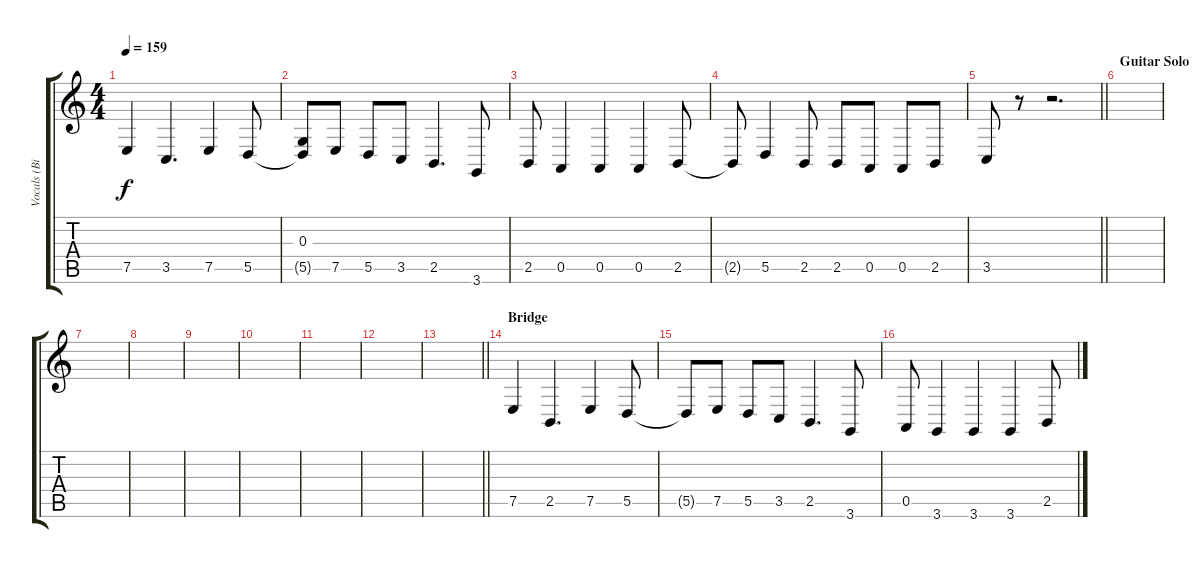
\track ("Vocals (Billie Joe Armstrong)" "Vocals (Bi") {instrument sitar}
\staff {score tabs}
\tuning (E4 B3 G3 D3 A2 E2) {hide}
\ts (4 4)
\tempo 159
\clef g2
\ks c
7.5.4{dy f} 3.5.4{d} 7.5.4 5.5.8 |
(0.3 5.5{t}).8 7.5.8 5.5.8 3.5.8 2.5.4{d} 3.6.8 |
2.5.8 0.5.4 0.5.4 0.5.4 2.5.8 |
2.5{t}.8 5.5.4 2.5.8 2.5.8 0.5.8 0.5.8 2.5.8 |
\barLineRight lightlight
3.5.8 r.8 r.2{d} |
\section ("" "Guitar Solo")
|
|
|
|
|
|
|
\barLineRight lightlight
|
\section ("" "Bridge")
7.5.4 2.5.4{d} 7.5.4 5.5.8 |
5.5{t}.8 7.5.8 5.5.8 3.5.8 2.5.4{d} 3.6.8 |
0.5.8 3.6.4 3.6.4 3.6.4 2.5.8
